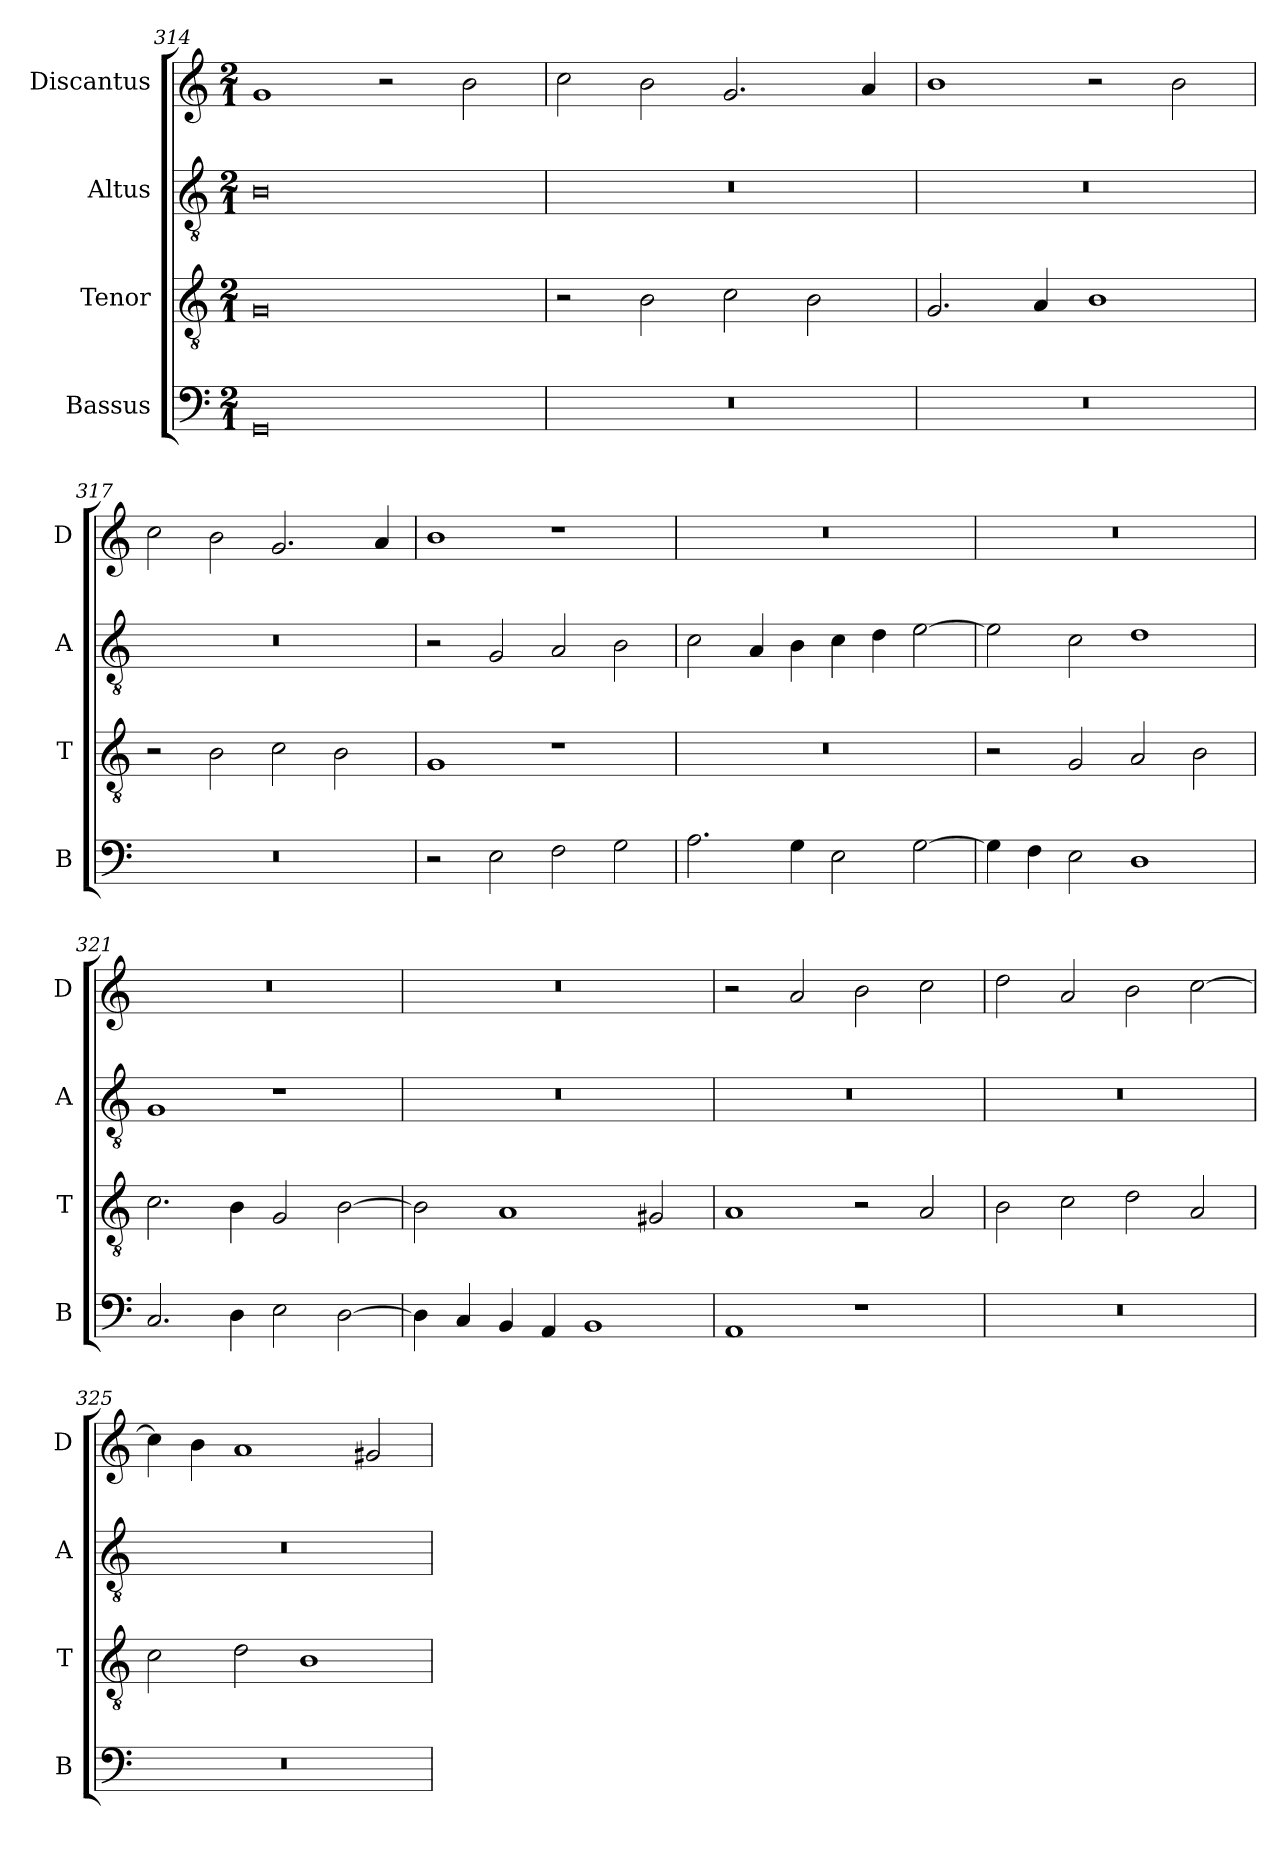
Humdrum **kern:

**kern	**kern	**kern	**kern
*part4	*part3	*part2	*part1
*staff4	*staff3	*staff2	*staff1
*I"Bassus	*I"Tenor	*I"Altus	*I"Discantus
*I'B	*I'T	*I'A	*I'D
*clefF4	*clefGv2	*clefGv2	*clefG2
*k[]	*k[]	*k[]	*k[]
*M2/1	*M2/1	*M2/1	*M2/1
=314	=314	=314	=314
0GG	0G	0B	1g
.	.	.	2r
.	.	.	2b
=315	=315	=315	=315
0r	2r	0r	2cc
.	2B	.	2b
.	2c	.	2.g
.	2B	.	.
.	.	.	4a
=316	=316	=316	=316
0r	2.G	0r	1b
.	4A	.	.
.	1B	.	2r
.	.	.	2b
=317	=317	=317	=317
0r	2r	0r	2cc
.	2B	.	2b
.	2c	.	2.g
.	2B	.	.
.	.	.	4a
=318	=318	=318	=318
2r	1G	2r	1b
2E	.	2G	.
2F	1r	2A	1r
2G	.	2B	.
=319	=319	=319	=319
2.A	0r	2c	0r
.	.	4A	.
4G	.	4B	.
2E	.	4c	.
.	.	4d	.
[2G	.	[2e	.
=320	=320	=320	=320
4G]	2r	2e]	0r
4F	.	.	.
2E	2G	2c	.
1D	2A	1d	.
.	2B	.	.
=321	=321	=321	=321
2.C	2.c	1G	0r
4D	4B	.	.
2E	2G	1r	.
[2D	[2B	.	.
=322	=322	=322	=322
4D]	2B]	0r	0r
4C	.	.	.
4BB	1A	.	.
4AA	.	.	.
1BB	.	.	.
.	2G#X	.	.
=323	=323	=323	=323
1AA	1A	0r	2r
.	.	.	2a
1r	2r	.	2b
.	2A	.	2cc
=324	=324	=324	=324
0r	2B	0r	2dd
.	2c	.	2a
.	2d	.	2b
.	2A	.	[2cc
=325	=325	=325	=325
0r	2c	0r	4cc]
.	.	.	4b
.	2d	.	1a
.	1B	.	.
.	.	.	2g#X
=	=	=	=
*-	*-	*-	*-
